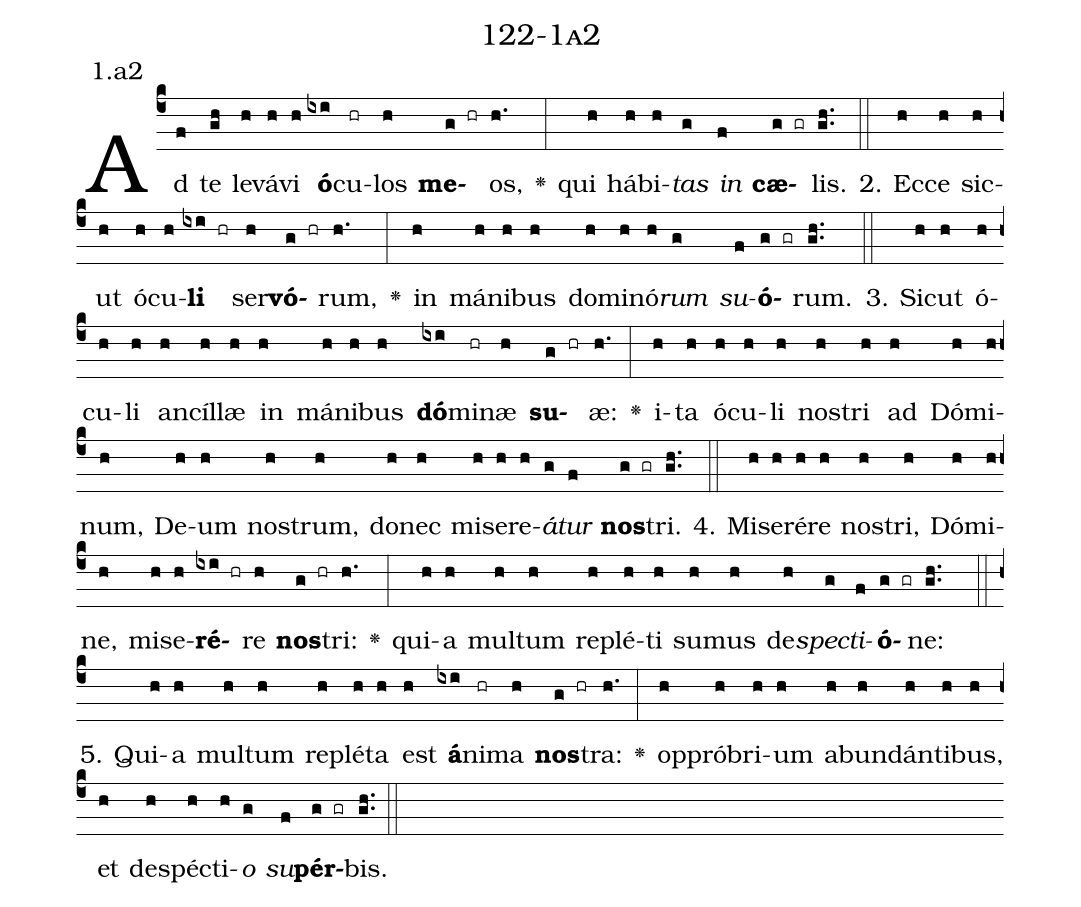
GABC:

name: 122-1a2;
annotation: 1.a2;
%%
(c4)Ad(f) te(gh) le(h)vá(h)vi(h) <b>ó</b>(ixi)cu(hr)los(h) <b>me</b>(g hr)os,(h.) <v>\greheightstar</v>(:) qui(h) há(h)bi(h)<i>tas</i>(g) <i>in</i>(f) <b>cæ</b>(g gr)lis.(gh..) (::)
2. Ec(h)ce(h) sic(h)ut(h) ó(h)cu(h)<b>li</b>(ixi hr) ser(h)<b>vó</b>(g hr)rum,(h.) <v>\greheightstar</v>(:) in(h) má(h)ni(h)bus(h) do(h)mi(h)nó(h)<i>rum</i>(g) <i>su</i>(f)<b>ó</b>(g gr)rum.(gh..) (::)
3. Sic(h)ut(h) ó(h)cu(h)li(h) an(h)cíl(h)læ(h) in(h) má(h)ni(h)bus(h) <b>dó</b>(ixi)mi(hr)næ(h) <b>su</b>(g hr)æ:(h.) <v>\greheightstar</v>(:) i(h)ta(h) ó(h)cu(h)li(h) nos(h)tri(h) ad(h) Dó(h)mi(h)num,(h) De(h)um(h) nos(h)trum,(h) do(h)nec(h) mi(h)se(h)re(h)<i>á</i>(g)<i>tur</i>(f) <b>nos</b>(g gr)tri.(gh..) (::)
4. Mi(h)se(h)ré(h)re(h) nos(h)tri,(h) Dó(h)mi(h)ne,(h) mi(h)se(h)<b>ré</b>(ixi hr)re(h) <b>nos</b>(g hr)tri:(h.) <v>\greheightstar</v>(:) qui(h)a(h) mul(h)tum(h) re(h)plé(h)ti(h) su(h)mus(h) de(h)<i>spec</i>(g)<i>ti</i>(f)<b>ó</b>(g gr)ne:(gh..) (::)
5. Qui(h)a(h) mul(h)tum(h) re(h)plé(h)ta(h) est(h) <b>á</b>(ixi)ni(hr)ma(h) <b>nos</b>(g hr)tra:(h.) <v>\greheightstar</v>(:) op(h)pró(h)bri(h)um(h) ab(h)un(h)dán(h)ti(h)bus,(h) et(h) de(h)spéc(h)ti(h)<i>o</i>(g) <i>su</i>(f)<b>pér</b>(g gr)bis.(gh..) (::)
